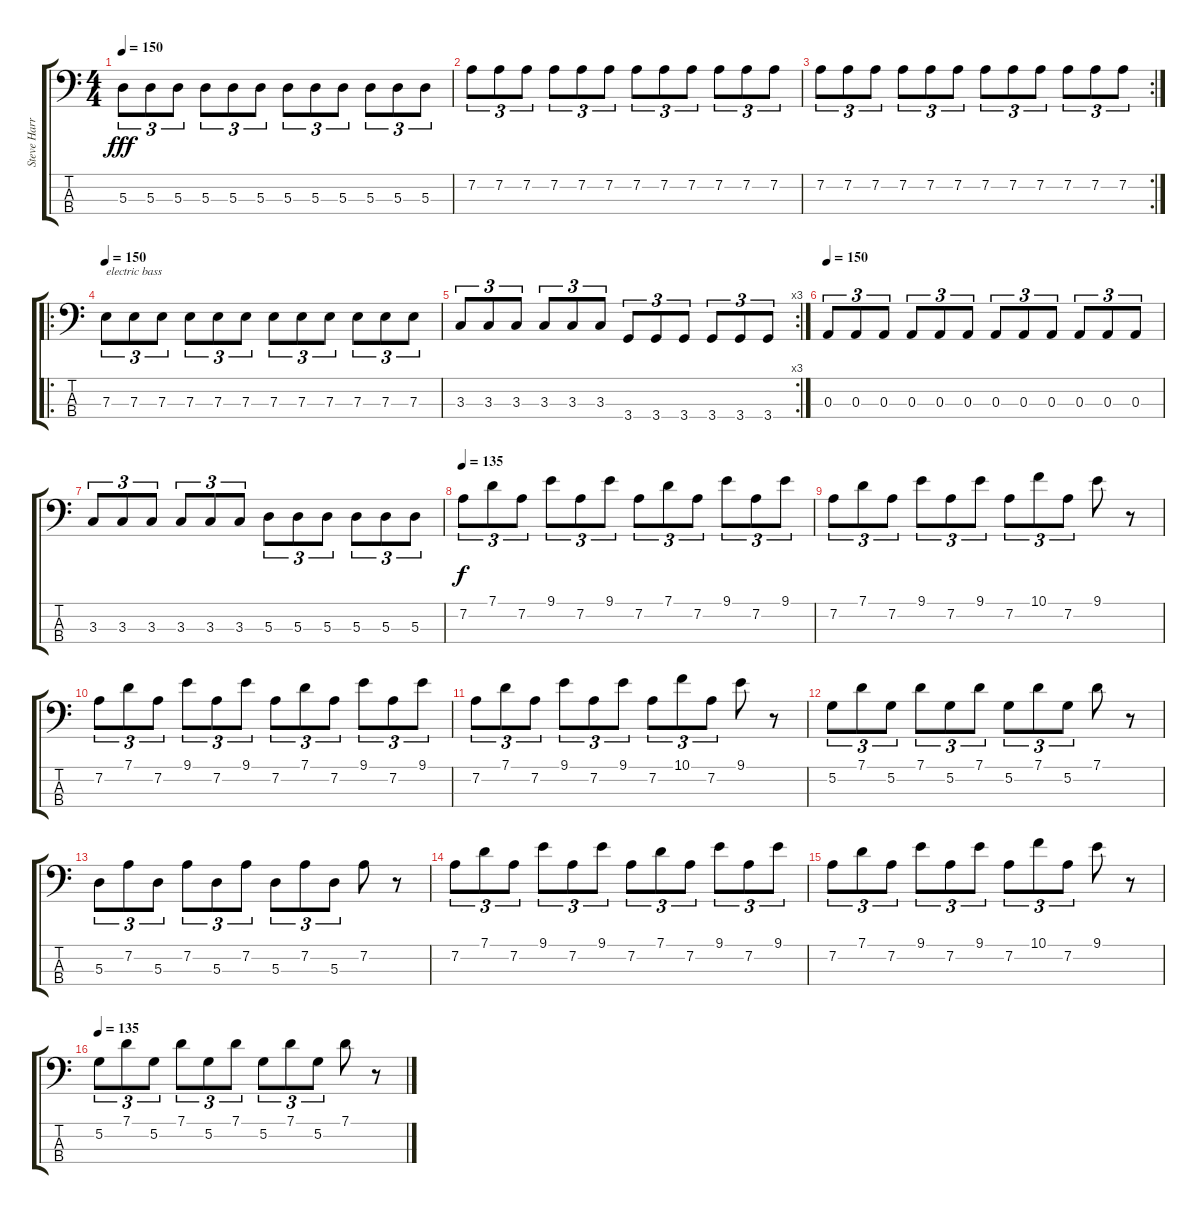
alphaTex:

\track ("Steve Harris" "Steve Harr") {instrument electricbassfinger}
\staff {score tabs}
\tuning (G2 D2 A1 E1) {hide}
\ts (4 4)
\tempo 150
\clef f4
\ks c
5.3.8{tu (3 2) dy fff} 5.3.8{tu (3 2)} 5.3.8{tu (3 2)} 5.3.8{tu (3 2)} 5.3.8{tu (3 2)} 5.3.8{tu (3 2)} 5.3.8{tu (3 2)} 5.3.8{tu (3 2)} 5.3.8{tu (3 2)} 5.3.8{tu (3 2)} 5.3.8{tu (3 2)} 5.3.8{tu (3 2)} |
7.2.8{tu (3 2)} 7.2.8{tu (3 2)} 7.2.8{tu (3 2)} 7.2.8{tu (3 2)} 7.2.8{tu (3 2)} 7.2.8{tu (3 2)} 7.2.8{tu (3 2)} 7.2.8{tu (3 2)} 7.2.8{tu (3 2)} 7.2.8{tu (3 2)} 7.2.8{tu (3 2)} 7.2.8{tu (3 2)} |
\rc 2
7.2.8{tu (3 2)} 7.2.8{tu (3 2)} 7.2.8{tu (3 2)} 7.2.8{tu (3 2)} 7.2.8{tu (3 2)} 7.2.8{tu (3 2)} 7.2.8{tu (3 2)} 7.2.8{tu (3 2)} 7.2.8{tu (3 2)} 7.2.8{tu (3 2)} 7.2.8{tu (3 2)} 7.2.8{tu (3 2)} |
\ro
\tempo 150
7.3.8{tu (3 2) txt "electric bass" instrument electricbassfinger} 7.3.8{tu (3 2)} 7.3.8{tu (3 2)} 7.3.8{tu (3 2)} 7.3.8{tu (3 2)} 7.3.8{tu (3 2)} 7.3.8{tu (3 2)} 7.3.8{tu (3 2)} 7.3.8{tu (3 2)} 7.3.8{tu (3 2)} 7.3.8{tu (3 2)} 7.3.8{tu (3 2)} |
\rc 3
3.3.8{tu (3 2)} 3.3.8{tu (3 2)} 3.3.8{tu (3 2)} 3.3.8{tu (3 2)} 3.3.8{tu (3 2)} 3.3.8{tu (3 2)} 3.4.8{tu (3 2)} 3.4.8{tu (3 2)} 3.4.8{tu (3 2)} 3.4.8{tu (3 2)} 3.4.8{tu (3 2)} 3.4.8{tu (3 2)} |
\tempo 150
0.3.8{tu (3 2)} 0.3.8{tu (3 2)} 0.3.8{tu (3 2)} 0.3.8{tu (3 2)} 0.3.8{tu (3 2)} 0.3.8{tu (3 2)} 0.3.8{tu (3 2)} 0.3.8{tu (3 2)} 0.3.8{tu (3 2)} 0.3.8{tu (3 2)} 0.3.8{tu (3 2)} 0.3.8{tu (3 2)} |
3.3.8{tu (3 2)} 3.3.8{tu (3 2)} 3.3.8{tu (3 2)} 3.3.8{tu (3 2)} 3.3.8{tu (3 2)} 3.3.8{tu (3 2)} 5.3.8{tu (3 2)} 5.3.8{tu (3 2)} 5.3.8{tu (3 2)} 5.3.8{tu (3 2)} 5.3.8{tu (3 2)} 5.3.8{tu (3 2)} |
\tempo 135
7.2.8{tu (3 2) dy f} 7.1.8{tu (3 2)} 7.2.8{tu (3 2)} 9.1.8{tu (3 2)} 7.2.8{tu (3 2)} 9.1.8{tu (3 2)} 7.2.8{tu (3 2)} 7.1.8{tu (3 2)} 7.2.8{tu (3 2)} 9.1.8{tu (3 2)} 7.2.8{tu (3 2)} 9.1.8{tu (3 2)} |
7.2.8{tu (3 2)} 7.1.8{tu (3 2)} 7.2.8{tu (3 2)} 9.1.8{tu (3 2)} 7.2.8{tu (3 2)} 9.1.8{tu (3 2)} 7.2.8{tu (3 2)} 10.1.8{tu (3 2)} 7.2.8{tu (3 2)} 9.1.8 r.8 |
7.2.8{tu (3 2)} 7.1.8{tu (3 2)} 7.2.8{tu (3 2)} 9.1.8{tu (3 2)} 7.2.8{tu (3 2)} 9.1.8{tu (3 2)} 7.2.8{tu (3 2)} 7.1.8{tu (3 2)} 7.2.8{tu (3 2)} 9.1.8{tu (3 2)} 7.2.8{tu (3 2)} 9.1.8{tu (3 2)} |
7.2.8{tu (3 2)} 7.1.8{tu (3 2)} 7.2.8{tu (3 2)} 9.1.8{tu (3 2)} 7.2.8{tu (3 2)} 9.1.8{tu (3 2)} 7.2.8{tu (3 2)} 10.1.8{tu (3 2)} 7.2.8{tu (3 2)} 9.1.8 r.8 |
5.2.8{tu (3 2)} 7.1.8{tu (3 2)} 5.2.8{tu (3 2)} 7.1.8{tu (3 2)} 5.2.8{tu (3 2)} 7.1.8{tu (3 2)} 5.2.8{tu (3 2)} 7.1.8{tu (3 2)} 5.2.8{tu (3 2)} 7.1.8 r.8 |
5.3.8{tu (3 2)} 7.2.8{tu (3 2)} 5.3.8{tu (3 2)} 7.2.8{tu (3 2)} 5.3.8{tu (3 2)} 7.2.8{tu (3 2)} 5.3.8{tu (3 2)} 7.2.8{tu (3 2)} 5.3.8{tu (3 2)} 7.2.8 r.8 |
7.2.8{tu (3 2)} 7.1.8{tu (3 2)} 7.2.8{tu (3 2)} 9.1.8{tu (3 2)} 7.2.8{tu (3 2)} 9.1.8{tu (3 2)} 7.2.8{tu (3 2)} 7.1.8{tu (3 2)} 7.2.8{tu (3 2)} 9.1.8{tu (3 2)} 7.2.8{tu (3 2)} 9.1.8{tu (3 2)} |
7.2.8{tu (3 2)} 7.1.8{tu (3 2)} 7.2.8{tu (3 2)} 9.1.8{tu (3 2)} 7.2.8{tu (3 2)} 9.1.8{tu (3 2)} 7.2.8{tu (3 2)} 10.1.8{tu (3 2)} 7.2.8{tu (3 2)} 9.1.8 r.8 |
\tempo 135
5.2.8{tu (3 2)} 7.1.8{tu (3 2)} 5.2.8{tu (3 2)} 7.1.8{tu (3 2)} 5.2.8{tu (3 2)} 7.1.8{tu (3 2)} 5.2.8{tu (3 2)} 7.1.8{tu (3 2)} 5.2.8{tu (3 2)} 7.1.8 r.8
